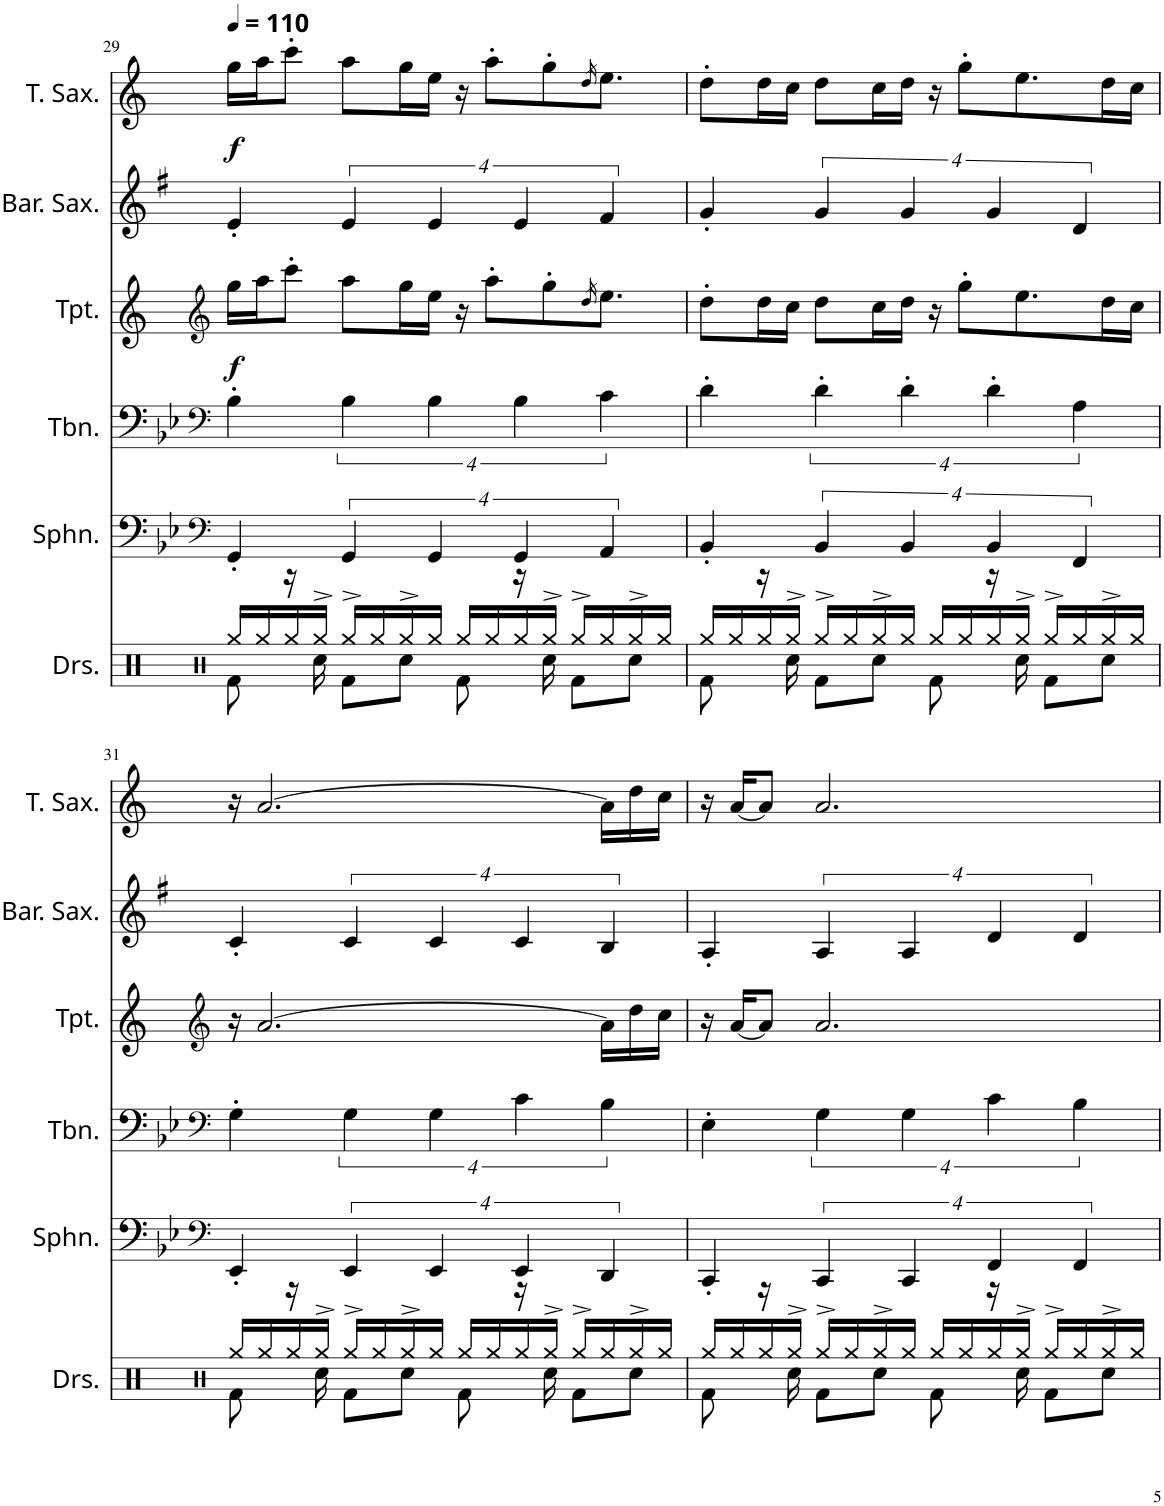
**kern	**kern	**kern	**kern	**dynam	**kern	**kern	**dynam
*part6	*part5	*part4	*part3	*part3	*part2	*part1	*part1
*staff6	*staff5	*staff4	*staff3	*staff3	*staff2	*staff1	*staff1
*I"Drumset	*I"Sousaphone	*I"Trombone	*I"Trumpet	*	*I"Baritone Saxophone	*I"Tenor Saxophone	*
*I'Drs.	*I'Sphn.	*I'Tbn.	*I'Tpt.	*	*I'Bar. Sax.	*I'T. Sax.	*
!!LO:PB:g=z
*clefX	*clefF4	*clefF4	*clefG2	*	*clefG2	*clefG2	*
*	*	*	*Trd1c2	*	*Trd12c21	*Trd8c14	*
*k[]	*k[b-e-]	*k[b-e-]	*k[]	*	*k[f#]	*k[]	*
*M4/4	*M4/4	*M4/4	*M4/4	*	*M4/4	*M4/4	*
*MM110	*MM110	*MM110	*MM110	*	*MM110	*MM110	*
=29	=29	=29	=29	=29	=29	=29	=29
*^	*	*	*	*	*	*	*
!	!	!	!	!	!LO:DY:b	!	!	!LO:DY:b
8Rf\	16Rgg/LL	4GG'/	4B-'\	16gg\LL	f	4e'/	16gg\LL	f
.	16Rgg/	.	.	16aa\J	.	.	16aa\J	.
16r	16Rgg/	.	.	8ccc'\J	.	.	8ccc'\J	.
16Rcc\	16Rgg^/JJ	.	.	.	.	.	.	.
8Rf\L	16Rgg^/LL	16%3GG/	16%3B-\	8aa\L	.	16%3e/	8aa\L	.
.	16Rgg/	.	.	.	.	.	.	.
8Rcc\J	16Rgg^/	.	.	16gg\L	.	.	16gg\L	.
.	16Rgg/JJ	16%3GG/	16%3B-\	16ee\JJ	.	16%3e/	16ee\JJ	.
8Rf\	16Rgg/LL	.	.	16r	.	.	16r	.
.	16Rgg/	.	.	8aa'\L	.	.	8aa'\L	.
16r	16Rgg/	16%3GG/	16%3B-\	.	.	16%3e/	.	.
16Rcc\	16Rgg^/JJ	.	.	8gg'\	.	.	8gg'\	.
8Rf\L	16Rgg^/LL	.	.	.	.	.	.	.
.	.	.	.	16qdd/	.	.	16qdd/	.
.	16Rgg/	16%3AA/	16%3c\	8.ee\J	.	16%3f#/	8.ee\J	.
8Rcc\J	16Rgg^/	.	.	.	.	.	.	.
.	16Rgg/JJ	.	.	.	.	.	.	.
=30	=30	=30	=30	=30	=30	=30	=30	=30
8Rf\	16Rgg/LL	4BB-'/	4d'\	8dd'\L	.	4g'/	8dd'\L	.
.	16Rgg/	.	.	.	.	.	.	.
16r	16Rgg/	.	.	16dd\L	.	.	16dd\L	.
16Rcc\	16Rgg^/JJ	.	.	16cc\JJ	.	.	16cc\JJ	.
8Rf\L	16Rgg^/LL	16%3BB-/	16%3d'\	8dd\L	.	16%3g/	8dd\L	.
.	16Rgg/	.	.	.	.	.	.	.
8Rcc\J	16Rgg^/	.	.	16cc\L	.	.	16cc\L	.
.	16Rgg/JJ	16%3BB-/	16%3d'\	16dd\JJ	.	16%3g/	16dd\JJ	.
8Rf\	16Rgg/LL	.	.	16r	.	.	16r	.
.	16Rgg/	.	.	8gg'\L	.	.	8gg'\L	.
16r	16Rgg/	16%3BB-/	16%3d'\	.	.	16%3g/	.	.
16Rcc\	16Rgg^/JJ	.	.	8.ee\	.	.	8.ee\	.
8Rf\L	16Rgg^/LL	.	.	.	.	.	.	.
.	16Rgg/	16%3FF/	16%3A\	.	.	16%3d/	.	.
8Rcc\J	16Rgg^/	.	.	16dd\L	.	.	16dd\L	.
.	16Rgg/JJ	.	.	16cc\JJ	.	.	16cc\JJ	.
!!LO:LB:g=z
=31	=31	=31	=31	=31	=31	=31	=31	=31
*clefX	*	*clefF4	*clefF4	*clefG2	*	*	*	*
*	*	*k[b-e-]	*k[b-e-]	*	*	*k[f#]	*	*
8Rf\	16Rgg/LL	4EE-'/	4G'\	16r	.	4c'/	16r	.
.	16Rgg/	.	.	[2.a/	.	.	[2.a/	.
16r	16Rgg/	.	.	.	.	.	.	.
16Rcc\	16Rgg^/JJ	.	.	.	.	.	.	.
8Rf\L	16Rgg^/LL	16%3EE-/	16%3G\	.	.	16%3c/	.	.
.	16Rgg/	.	.	.	.	.	.	.
8Rcc\J	16Rgg^/	.	.	.	.	.	.	.
.	16Rgg/JJ	16%3EE-/	16%3G\	.	.	16%3c/	.	.
8Rf\	16Rgg/LL	.	.	.	.	.	.	.
.	16Rgg/	.	.	.	.	.	.	.
16r	16Rgg/	16%3EE-/	16%3c\	.	.	16%3c/	.	.
16Rcc\	16Rgg^/JJ	.	.	.	.	.	.	.
8Rf\L	16Rgg^/LL	.	.	.	.	.	.	.
.	16Rgg/	16%3DD/	16%3B-\	16a\LL]	.	16%3B/	16a\LL]	.
8Rcc\J	16Rgg^/	.	.	16dd\	.	.	16dd\	.
.	16Rgg/JJ	.	.	16cc\JJ	.	.	16cc\JJ	.
=32	=32	=32	=32	=32	=32	=32	=32	=32
8Rf\	16Rgg/LL	4CC'/	4E-'\	16r	.	4A'/	16r	.
.	16Rgg/	.	.	[16a/KL	.	.	[16a/KL	.
16r	16Rgg/	.	.	8a/J]	.	.	8a/J]	.
16Rcc\	16Rgg^/JJ	.	.	.	.	.	.	.
8Rf\L	16Rgg^/LL	16%3CC/	16%3G\	2.a/	.	16%3A/	2.a/	.
.	16Rgg/	.	.	.	.	.	.	.
8Rcc\J	16Rgg^/	.	.	.	.	.	.	.
.	16Rgg/JJ	16%3CC/	16%3G\	.	.	16%3A/	.	.
8Rf\	16Rgg/LL	.	.	.	.	.	.	.
.	16Rgg/	.	.	.	.	.	.	.
16r	16Rgg/	16%3FF/	16%3c\	.	.	16%3d/	.	.
16Rcc\	16Rgg^/JJ	.	.	.	.	.	.	.
8Rf\L	16Rgg^/LL	.	.	.	.	.	.	.
.	16Rgg/	16%3FF/	16%3B-\	.	.	16%3d/	.	.
8Rcc\J	16Rgg^/	.	.	.	.	.	.	.
.	16Rgg/JJ	.	.	.	.	.	.	.
*v	*v	*	*	*	*	*	*	*
=	=	=	=	=	=	=	=
*-	*-	*-	*-	*-	*-	*-	*-
